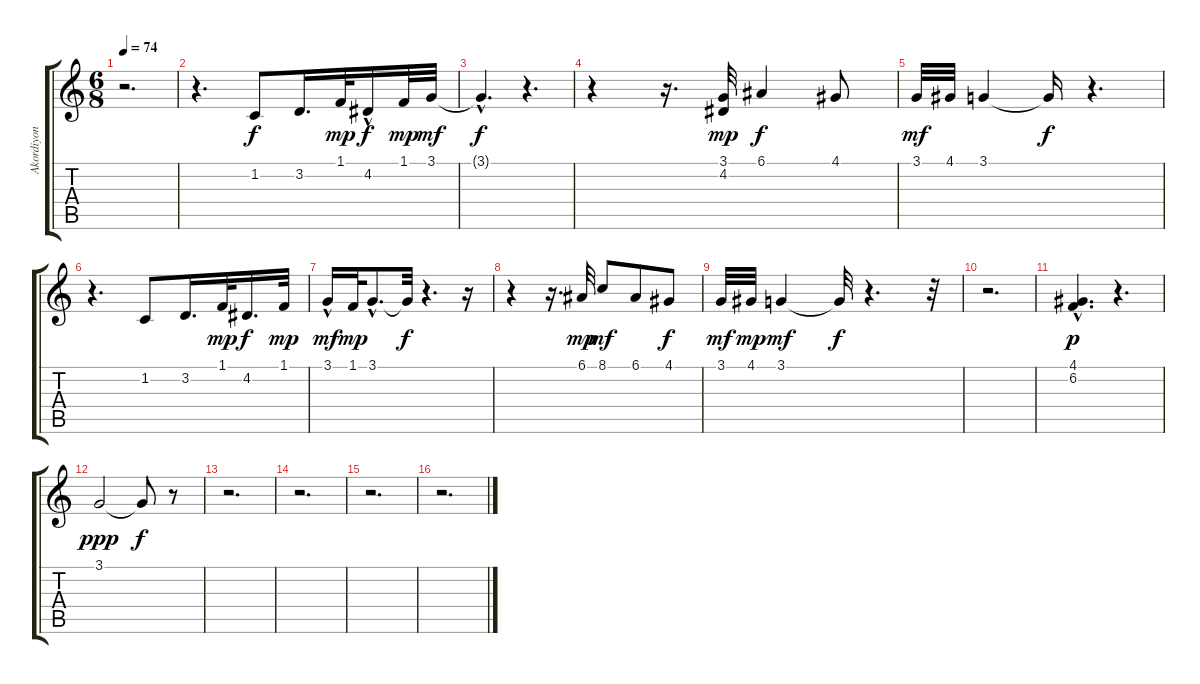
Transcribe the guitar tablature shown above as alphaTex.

\track ("Akordiyon" "Akordiyon") {instrument tangoaccordion}
\staff {score tabs}
\tuning (E4 B3 G3 D3 A2 E2) {hide}
\ts (6 8)
\tempo 74
\clef g2
\ks c
r.2{d dy f} |
r.4{d} 1.2.8 3.2.16{d} 1.1.32{dy mp} 4.2{hac}.16{dy f} 1.1.32{dy mp} 3.1.32{dy mf} |
3.1{hac t}.4{d dy f} r.4{d} |
r.4 r.16{d} (3.1 4.2).32{dy mp} 6.1.4{dy f} 4.1.8 |
3.1.32{dy mf} 4.1.32 3.1.4 3.1{t}.16{dy f} r.4{d} |
r.4{d} 1.2.8 3.2.16{d} 1.1.32{dy mp} 4.2.16{d dy f} 1.1.32{dy mp} |
3.1{hac}.16{dy mf} 1.1.32{dy mp} 3.1{hac}.8{d} 3.1{t}.32{dy f} r.4{d} r.16 |
r.4 r.16{d} 6.1.32{dy mp} 8.1.8{dy mf} 6.1.8 4.1.8{dy f} |
3.1.32{dy mf} 4.1.32{dy mp} 3.1.4{dy mf} 3.1{t}.32{dy f} r.4{d} r.32 |
r.2{d} |
(4.1{hac} 6.2{hac}).4{d dy p} r.4{d} |
3.1.2{dy ppp} 3.1{t}.8{dy f} r.8 |
r.2{d} |
r.2{d} |
r.2{d} |
r.2{d}
